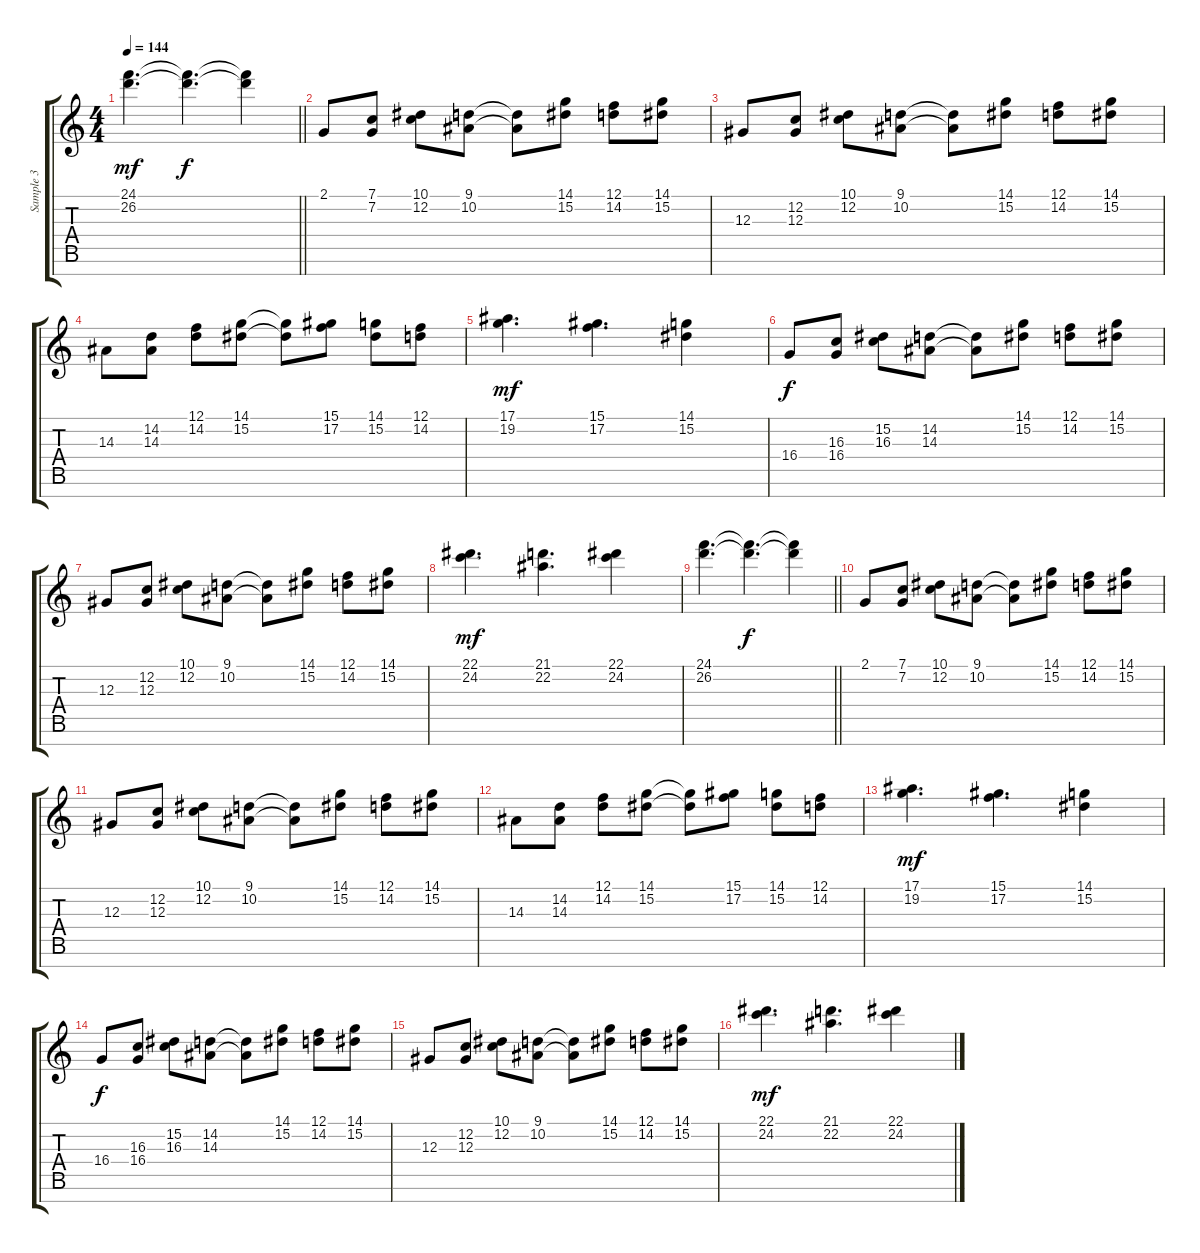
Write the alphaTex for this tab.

\track ("Sample 3" "Sample 3") {instrument lead2sawtooth}
\staff {score tabs}
\tuning (F4 C4 Ab3 Eb3 Bb2 F2 C2) {hide}
\ts (4 4)
\tempo 144
\clef g2
\barLineRight lightlight
\ks c
(24.1 26.2).4{d dy mf} (24.1{t} 26.2{t}).4{d dy f} (24.1{t} 26.2{t}).4 |
\section ("" " ")
2.1.8 (7.1 7.2).8 (10.1 12.2).8 (9.1 10.2).8 (9.1{t} 10.2{t}).8 (14.1 15.2).8 (12.1 14.2).8 (14.1 15.2).8 |
12.3.8 (12.2 12.3).8 (10.1 12.2).8 (9.1 10.2).8 (9.1{t} 10.2{t}).8 (14.1 15.2).8 (12.1 14.2).8 (14.1 15.2).8 |
14.3.8 (14.2 14.3).8 (12.1 14.2).8 (14.1 15.2).8 (14.1{t} 15.2{t}).8 (15.1 17.2).8 (14.1 15.2).8 (12.1 14.2).8 |
(17.1 19.2).4{d dy mf} (15.1 17.2).4{d} (14.1 15.2).4 |
16.4.8{dy f} (16.3 16.4).8 (15.2 16.3).8 (14.2 14.3).8 (14.2{t} 14.3{t}).8 (14.1 15.2).8 (12.1 14.2).8 (14.1 15.2).8 |
12.3.8 (12.2 12.3).8 (10.1 12.2).8 (9.1 10.2).8 (9.1{t} 10.2{t}).8 (14.1 15.2).8 (12.1 14.2).8 (14.1 15.2).8 |
(22.1 24.2).4{d dy mf} (21.1 22.2).4{d} (22.1 24.2).4 |
\barLineRight lightlight
(24.1 26.2).4{d} (24.1{t} 26.2{t}).4{d dy f} (24.1{t} 26.2{t}).4 |
\section ("" " ")
2.1.8 (7.1 7.2).8 (10.1 12.2).8 (9.1 10.2).8 (9.1{t} 10.2{t}).8 (14.1 15.2).8 (12.1 14.2).8 (14.1 15.2).8 |
12.3.8 (12.2 12.3).8 (10.1 12.2).8 (9.1 10.2).8 (9.1{t} 10.2{t}).8 (14.1 15.2).8 (12.1 14.2).8 (14.1 15.2).8 |
14.3.8 (14.2 14.3).8 (12.1 14.2).8 (14.1 15.2).8 (14.1{t} 15.2{t}).8 (15.1 17.2).8 (14.1 15.2).8 (12.1 14.2).8 |
(17.1 19.2).4{d dy mf} (15.1 17.2).4{d} (14.1 15.2).4 |
16.4.8{dy f} (16.3 16.4).8 (15.2 16.3).8 (14.2 14.3).8 (14.2{t} 14.3{t}).8 (14.1 15.2).8 (12.1 14.2).8 (14.1 15.2).8 |
12.3.8 (12.2 12.3).8 (10.1 12.2).8 (9.1 10.2).8 (9.1{t} 10.2{t}).8 (14.1 15.2).8 (12.1 14.2).8 (14.1 15.2).8 |
(22.1 24.2).4{d dy mf} (21.1 22.2).4{d} (22.1 24.2).4
